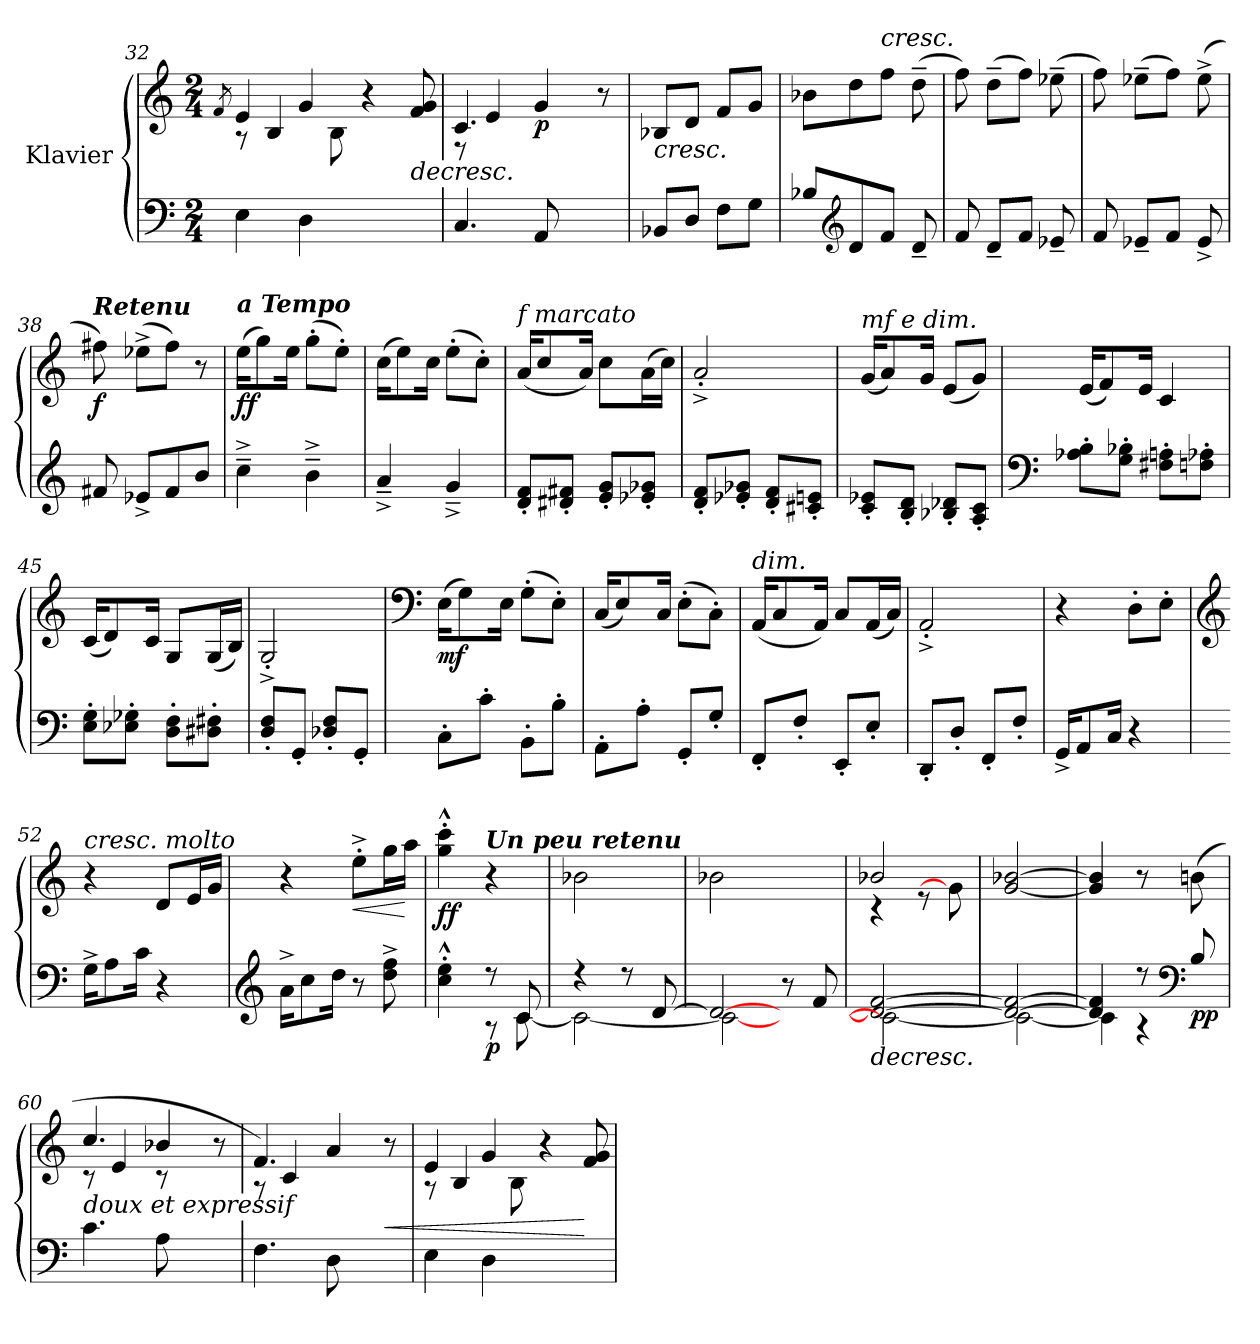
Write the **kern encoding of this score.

**kern	**kern	**dynam
*part1	*part1	*part1
*staff2	*staff1	*staff1/2
*I"Klavier	*	*
*clefF4	*clefG2	*
*k[]	*k[]	*
*M2/4	*M2/4	*
=32	=32	=32
.	8qf/	.
*	*^	*
4E\	4e/	8r	.
.	.	4B/	.
4D\	4g/	.	.
.	.	8B\	.
4.ryy	4r	4.ryy	.
!	!	!	!LO:HP:b
.	8f/ 8g/	.	>
=33	=33	=33	=33
4.C/	4.c/	8r	.
.	.	4e/	.
!	!	!	!LO:DY:b
8AA/	4g/	4.ryy	p
4ryy	.	.	.
.	8r	.	.
*	*v	*v	*
=34	=34	=34
!	!	!LO:HP:b
8BB-X/L	8B-X/L	<
8D/J	8d/J	.
8F\L	8f/L	.
8G\J	8g/J	.
=35	=35	=35
8B-X/L	8b-X\L	.
*clefG2	*	*
8d/	8dd\	.
!	!LO:TX:a:i:t=cresc.	!
8f/J	8ff\J	]
8d~/	(>8dd~\	.
=36	=36	=36
8f/	8ff\)	.
8d~/L	(>8dd~\L	.
8f/J	8ff\J)	.
8e-X~/	(>8ee-X~\	.
=37	=37	=37
8f/	8ff\)	.
8e-X~/L	(>8ee-X~\L	.
8f/J	8ff\J)	.
8e-^/	(>8ee-^\	.
!!LO:LB:g=z
=38	=38	=38
!	!LO:TX:a:Bi:t=Retenu	!
!	!	!LO:DY:b
8f#X/	8ff#X\)	f
8e-X^/L	(>8ee-X^\L	.
8f#/	8ff#\J)	.
8b/J	8r	.
=39	=39	=39
!	!LO:TX:a:Bi:t=a Tempo	!
!	!	!LO:DY:b
4cc~^\	(>16ee\KL	ff
.	8gg\)	.
.	16ee\Jk	.
4b~^\	(>8gg'\L	.
.	8ee'\J)	.
=40	=40	=40
4a~^/	(>16cc\KL	.
.	8ee\)	.
.	16cc\Jk	.
4g~^/	(>8ee'\L	.
.	8cc'\J)	.
=41	=41	=41
!	!LO:TX:a:i:t=f  marcato	!
8d/' 8f/'L	(<16a/KL	.
.	8cc/	.
8d#X/' 8f#X/'J	.	.
.	16a/Jk)	.
8e/' 8g/'L	8cc\L	.
8e-X/' 8g-X/'J	(>16a\L	.
.	16cc\JJ)	.
=42	=42	=42
8d/' 8f/'L	2a'^/	.
8e-X/' 8g-X/'J	.	.
8d/' 8f/'L	.	.
8c#X/' 8en/'J	.	.
=43	=43	=43
!	!LO:TX:a:i:t=mf e dim.	!
8c/' 8e-X/'L	(<16g/KL	.
.	8a/)	.
8B/' 8d/'J	.	.
.	16g/Jk	.
8B-X/' 8d-X/'L	(<8e/L	.
8A/' 8c/'J	8g/J)	.
!!LO:LB:g=z
=44	=44	=44
*clefF4	*	*
8A-X\' 8B\'L	(<16e/KL	.
.	8f/)	.
8G\' 8B-X\'J	.	.
.	16e/Jk	.
8F#X\' 8An\'L	4c/	.
8Fn\' 8A-X\'J	.	.
=45	=45	=45
8E\' 8G\'L	(<16c/KL	.
.	8d/)	.
8E-X\' 8G-X\'J	.	.
.	16c/Jk	.
8D\' 8F\'L	8G/L	.
8D#X\' 8F#X\'J	(<16G/L	.
.	16B/JJ)	.
=46	=46	=46
8D/' 8F/'L	2G'^/	.
8GG'/J	.	.
8D-X/' 8F/'L	.	.
8GG'/J	.	.
=47	=47	=47
*	*clefF4	*
!	!	!LO:DY:b
8C'\L	(>16E\KL	mf
.	8G\)	.
8c'\J	.	.
.	16E\Jk	.
8BB'\L	(>8G'\L	.
8B'\J	8E'\J)	.
=48	=48	=48
8AA'\L	(<16C/KL	.
.	8E/)	.
8A'\J	.	.
.	16C/Jk	.
8GG'/L	(>8E'\L	.
8G'/J	8C'\J)	.
=49	=49	=49
!	!LO:TX:a:i:t=dim.	!
8FF'/L	(<16AA/KL	.
.	8C/	.
8F'/J	.	.
.	16AA/Jk)	.
8EE'/L	8C/L	.
8E'/J	(<16AA/L	.
.	16C/JJ)	.
!!LO:LB:g=z
=50	=50	=50
8DD'/L	2AA'^/	.
8D'/J	.	.
8FF'/L	.	.
8F'/J	.	.
=51	=51	=51
16GG^/KL	4r	.
8AA/	.	.
16C/Jk	.	.
4r	8D'\L	.
.	8E'\J	.
=52	=52	=52
*	*clefG2	*
!	!LO:TX:a:i:t=cresc. molto	!
16G^\KL	4r	.
8A\	.	.
16c\Jk	.	.
4r	8d/L	.
.	16e/L	.
.	16g/JJ	.
=53	=53	=53
*clefG2	*	*
16a^\KL	4r	.
8cc\	.	.
16dd\Jk	.	.
!	!	!LO:HP:b
8r	8ee'^\L	<
8dd\^ 8ff\^	16gg\L	.
.	16aa\JJ	[
=54	=54	=54
*^	*	*
!	!	!	!LO:DY:b
4cc\'^^ 4ee\'^^	4ryy	4gg\'^^ 4ccc\'^^	ff
!	!	!LO:TX:a:Bi:t=Un peu retenu	!
!	!	!	!LO:DY:b=2
8r	8r	4r	p
8c/	[8c\	.	.
=55	=55	=55	=55
4r	2c\_	2b-X\	.
8r	.	.	.
[8d/	.	.	.
*v	*v	*	*
.	.	[
=56	=56	=56
*^	*	*
2d/_	2c\_	2b-X\	.
8r	4ryy	4ryy	.
8f/	.	.	.
!!LO:LB:g=z
=57	=57	=57	=57
!	!	!	!LO:HP:b=2
*	*	*^	*
2d/_ [2f/	2c\_	2b-X/	4r	>
.	.	.	8r	.
.	.	.	8g\]	.
*	*	*v	*v	*
=58	=58	=58	=58
2d/_ 2f/_	2c\_	[2g/ [2b-X/	.
=59	=59	=59	=59
4d/] 4f/]	4c\]	4g/] 4b-/]	.
8r	4r	8r	.
*clefF4	*	*	*
!	!	!	!LO:DY:b=2
8B/	.	(>8bn\	pp
*v	*v	*	*
=60	=60	=60
*	*^	*
!LO:TX:a:i:t=doux et expressif	!	!	!
4.c\	4.cc/	8r	.
.	.	4e/	.
8A\	4b-X/	8r	.
4ryy	.	4ryy	.
.	8r	.	.
=61	=61	=61	=61
4.F\	4.f/)	8r	.
.	.	4c/	.
8D\	4a/	4.ryy	.
4ryy	.	.	.
!	!	!	!LO:HP:b
.	8r	.	<
*	*v	*v	*
.	.	]
=62	=62	=62
*	*^	*
4E\	4e/	8r	.
.	.	4B/	.
4D\	4g/	.	.
.	.	8B\	.
4.ryy	4r	4.ryy	.
.	8f/ 8g/	.	[
*	*v	*v	*
=	=	=
*-	*-	*-
